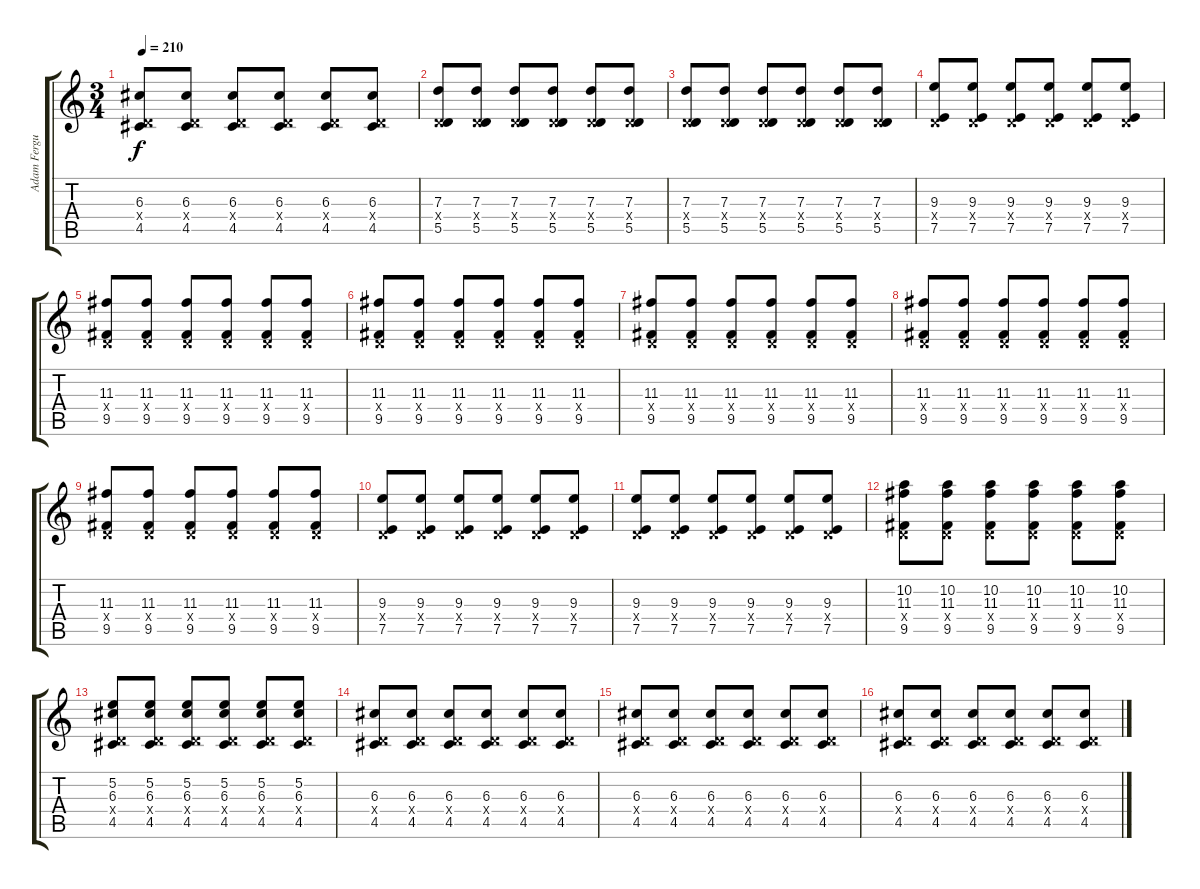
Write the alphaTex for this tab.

\track ("Adam Ferguson - Guitar" "Adam Fergu") {instrument distortionguitar}
\staff {score tabs}
\tuning (E4 B3 G3 D3 A2 D2) {hide}
\ts (3 4)
\tempo 210
\clef g2
\ks c
(6.3 0.4{x} 4.5).8{dy f} (6.3 0.4{x} 4.5).8 (6.3 0.4{x} 4.5).8 (6.3 0.4{x} 4.5).8 (6.3 0.4{x} 4.5).8 (6.3 0.4{x} 4.5).8 |
(7.3 0.4{x} 5.5).8 (7.3 0.4{x} 5.5).8 (7.3 0.4{x} 5.5).8 (7.3 0.4{x} 5.5).8 (7.3 0.4{x} 5.5).8 (7.3 0.4{x} 5.5).8 |
(7.3 0.4{x} 5.5).8 (7.3 0.4{x} 5.5).8 (7.3 0.4{x} 5.5).8 (7.3 0.4{x} 5.5).8 (7.3 0.4{x} 5.5).8 (7.3 0.4{x} 5.5).8 |
(9.3 0.4{x} 7.5).8 (9.3 0.4{x} 7.5).8 (9.3 0.4{x} 7.5).8 (9.3 0.4{x} 7.5).8 (9.3 0.4{x} 7.5).8 (9.3 0.4{x} 7.5).8 |
(11.3 0.4{x} 9.5).8 (11.3 0.4{x} 9.5).8 (11.3 0.4{x} 9.5).8 (11.3 0.4{x} 9.5).8 (11.3 0.4{x} 9.5).8 (11.3 0.4{x} 9.5).8 |
(11.3 0.4{x} 9.5).8 (11.3 0.4{x} 9.5).8 (11.3 0.4{x} 9.5).8 (11.3 0.4{x} 9.5).8 (11.3 0.4{x} 9.5).8 (11.3 0.4{x} 9.5).8 |
(11.3 0.4{x} 9.5).8 (11.3 0.4{x} 9.5).8 (11.3 0.4{x} 9.5).8 (11.3 0.4{x} 9.5).8 (11.3 0.4{x} 9.5).8 (11.3 0.4{x} 9.5).8 |
(11.3 0.4{x} 9.5).8 (11.3 0.4{x} 9.5).8 (11.3 0.4{x} 9.5).8 (11.3 0.4{x} 9.5).8 (11.3 0.4{x} 9.5).8 (11.3 0.4{x} 9.5).8 |
(11.3 0.4{x} 9.5).8 (11.3 0.4{x} 9.5).8 (11.3 0.4{x} 9.5).8 (11.3 0.4{x} 9.5).8 (11.3 0.4{x} 9.5).8 (11.3 0.4{x} 9.5).8 |
(9.3 0.4{x} 7.5).8 (9.3 0.4{x} 7.5).8 (9.3 0.4{x} 7.5).8 (9.3 0.4{x} 7.5).8 (9.3 0.4{x} 7.5).8 (9.3 0.4{x} 7.5).8 |
(9.3 0.4{x} 7.5).8 (9.3 0.4{x} 7.5).8 (9.3 0.4{x} 7.5).8 (9.3 0.4{x} 7.5).8 (9.3 0.4{x} 7.5).8 (9.3 0.4{x} 7.5).8 |
(10.2 11.3 0.4{x} 9.5).8 (10.2 11.3 0.4{x} 9.5).8 (10.2 11.3 0.4{x} 9.5).8 (10.2 11.3 0.4{x} 9.5).8 (10.2 11.3 0.4{x} 9.5).8 (10.2 11.3 0.4{x} 9.5).8 |
(5.2 6.3 0.4{x} 4.5).8 (5.2 6.3 0.4{x} 4.5).8 (5.2 6.3 0.4{x} 4.5).8 (5.2 6.3 0.4{x} 4.5).8 (5.2 6.3 0.4{x} 4.5).8 (5.2 6.3 0.4{x} 4.5).8 |
(6.3 0.4{x} 4.5).8 (6.3 0.4{x} 4.5).8 (6.3 0.4{x} 4.5).8 (6.3 0.4{x} 4.5).8 (6.3 0.4{x} 4.5).8 (6.3 0.4{x} 4.5).8 |
(6.3 0.4{x} 4.5).8 (6.3 0.4{x} 4.5).8 (6.3 0.4{x} 4.5).8 (6.3 0.4{x} 4.5).8 (6.3 0.4{x} 4.5).8 (6.3 0.4{x} 4.5).8 |
(6.3 0.4{x} 4.5).8 (6.3 0.4{x} 4.5).8 (6.3 0.4{x} 4.5).8 (6.3 0.4{x} 4.5).8 (6.3 0.4{x} 4.5).8 (6.3 0.4{x} 4.5).8
